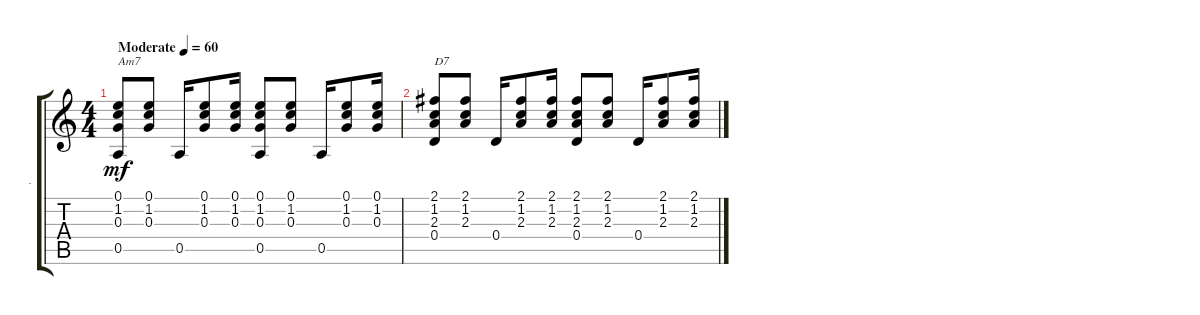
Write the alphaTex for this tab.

\track ("." ".") {instrument electricguitarjazz}
\staff {score tabs}
\tuning (E4 B3 G3 D3 A2 E2) {hide}
\ts (4 4)
\tempo (60 "Moderate")
\clef g2
\ks c
(0.1 1.2 0.3 0.5).8{txt "Am7" dy mf instrument electricguitarjazz} (0.1 1.2 0.3).8 0.5.16 (0.1 1.2 0.3).8 (0.1 1.2 0.3).16 (0.1 1.2 0.3 0.5).8 (0.1 1.2 0.3).8 0.5.16 (0.1 1.2 0.3).8 (0.1 1.2 0.3).16 |
(2.1 1.2 2.3 0.4).8{txt "D7"} (2.1 1.2 2.3).8 0.4.16 (2.1 1.2 2.3).8 (2.1 1.2 2.3).16 (2.1 1.2 2.3 0.4).8 (2.1 1.2 2.3).8 0.4.16 (2.1 1.2 2.3).8 (2.1 1.2 2.3).16
